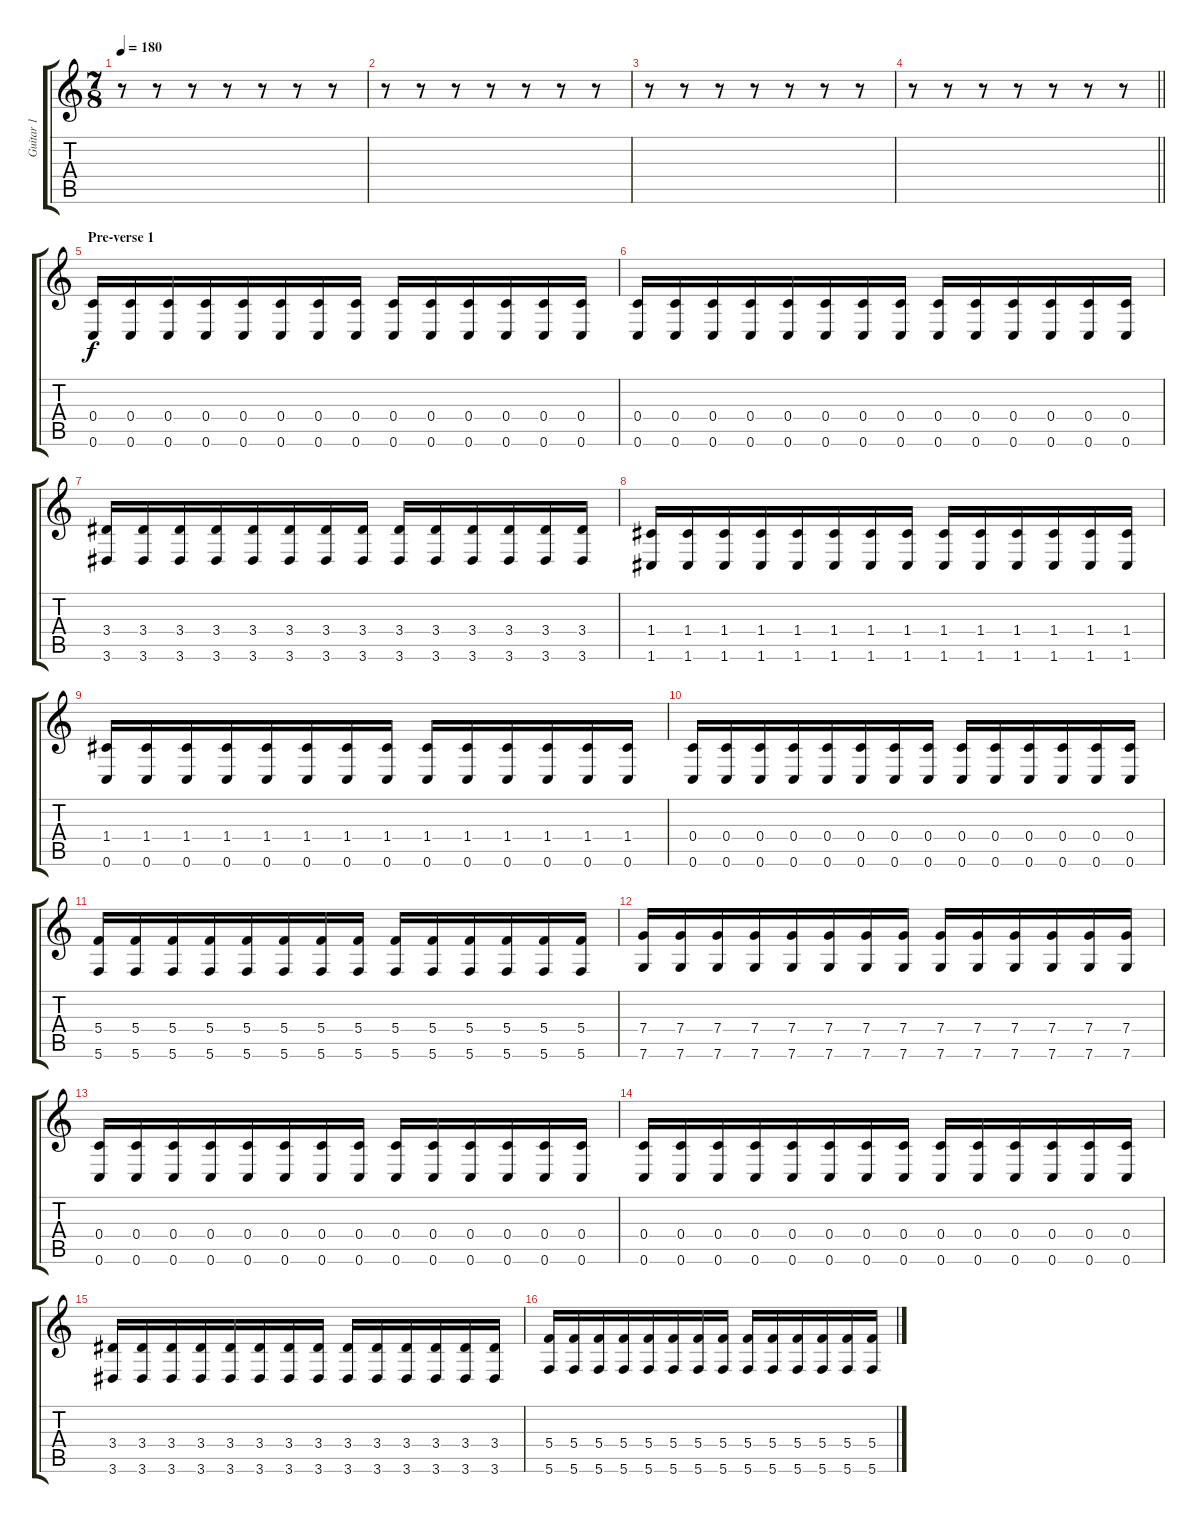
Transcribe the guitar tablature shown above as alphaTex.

\track ("Guitar 1" "Guitar 1") {instrument distortionguitar}
\staff {score tabs}
\tuning (D4 A3 F3 C3 G2 C2) {hide}
\ts (7 8)
\tempo 180
\clef g2
\ks c
r.8{dy f} r.8 r.8 r.8 r.8 r.8 r.8 |
r.8 r.8 r.8 r.8 r.8 r.8 r.8 |
r.8 r.8 r.8 r.8 r.8 r.8 r.8 |
\barLineRight lightlight
r.8 r.8 r.8 r.8 r.8 r.8 r.8 |
\section ("" "Pre-verse 1")
(0.4 0.6).16 (0.4 0.6).16 (0.4 0.6).16 (0.4 0.6).16 (0.4 0.6).16 (0.4 0.6).16 (0.4 0.6).16 (0.4 0.6).16 (0.4 0.6).16 (0.4 0.6).16 (0.4 0.6).16 (0.4 0.6).16 (0.4 0.6).16 (0.4 0.6).16 |
(0.4 0.6).16 (0.4 0.6).16 (0.4 0.6).16 (0.4 0.6).16 (0.4 0.6).16 (0.4 0.6).16 (0.4 0.6).16 (0.4 0.6).16 (0.4 0.6).16 (0.4 0.6).16 (0.4 0.6).16 (0.4 0.6).16 (0.4 0.6).16 (0.4 0.6).16 |
(3.4 3.6).16 (3.4 3.6).16 (3.4 3.6).16 (3.4 3.6).16 (3.4 3.6).16 (3.4 3.6).16 (3.4 3.6).16 (3.4 3.6).16 (3.4 3.6).16 (3.4 3.6).16 (3.4 3.6).16 (3.4 3.6).16 (3.4 3.6).16 (3.4 3.6).16 |
(1.4 1.6).16 (1.4 1.6).16 (1.4 1.6).16 (1.4 1.6).16 (1.4 1.6).16 (1.4 1.6).16 (1.4 1.6).16 (1.4 1.6).16 (1.4 1.6).16 (1.4 1.6).16 (1.4 1.6).16 (1.4 1.6).16 (1.4 1.6).16 (1.4 1.6).16 |
(1.4 0.6).16 (1.4 0.6).16 (1.4 0.6).16 (1.4 0.6).16 (1.4 0.6).16 (1.4 0.6).16 (1.4 0.6).16 (1.4 0.6).16 (1.4 0.6).16 (1.4 0.6).16 (1.4 0.6).16 (1.4 0.6).16 (1.4 0.6).16 (1.4 0.6).16 |
(0.4 0.6).16 (0.4 0.6).16 (0.4 0.6).16 (0.4 0.6).16 (0.4 0.6).16 (0.4 0.6).16 (0.4 0.6).16 (0.4 0.6).16 (0.4 0.6).16 (0.4 0.6).16 (0.4 0.6).16 (0.4 0.6).16 (0.4 0.6).16 (0.4 0.6).16 |
(5.4 5.6).16 (5.4 5.6).16 (5.4 5.6).16 (5.4 5.6).16 (5.4 5.6).16 (5.4 5.6).16 (5.4 5.6).16 (5.4 5.6).16 (5.4 5.6).16 (5.4 5.6).16 (5.4 5.6).16 (5.4 5.6).16 (5.4 5.6).16 (5.4 5.6).16 |
(7.4 7.6).16 (7.4 7.6).16 (7.4 7.6).16 (7.4 7.6).16 (7.4 7.6).16 (7.4 7.6).16 (7.4 7.6).16 (7.4 7.6).16 (7.4 7.6).16 (7.4 7.6).16 (7.4 7.6).16 (7.4 7.6).16 (7.4 7.6).16 (7.4 7.6).16 |
(0.4 0.6).16 (0.4 0.6).16 (0.4 0.6).16 (0.4 0.6).16 (0.4 0.6).16 (0.4 0.6).16 (0.4 0.6).16 (0.4 0.6).16 (0.4 0.6).16 (0.4 0.6).16 (0.4 0.6).16 (0.4 0.6).16 (0.4 0.6).16 (0.4 0.6).16 |
(0.4 0.6).16 (0.4 0.6).16 (0.4 0.6).16 (0.4 0.6).16 (0.4 0.6).16 (0.4 0.6).16 (0.4 0.6).16 (0.4 0.6).16 (0.4 0.6).16 (0.4 0.6).16 (0.4 0.6).16 (0.4 0.6).16 (0.4 0.6).16 (0.4 0.6).16 |
(3.4 3.6).16 (3.4 3.6).16 (3.4 3.6).16 (3.4 3.6).16 (3.4 3.6).16 (3.4 3.6).16 (3.4 3.6).16 (3.4 3.6).16 (3.4 3.6).16 (3.4 3.6).16 (3.4 3.6).16 (3.4 3.6).16 (3.4 3.6).16 (3.4 3.6).16 |
(5.4 5.6).16 (5.4 5.6).16 (5.4 5.6).16 (5.4 5.6).16 (5.4 5.6).16 (5.4 5.6).16 (5.4 5.6).16 (5.4 5.6).16 (5.4 5.6).16 (5.4 5.6).16 (5.4 5.6).16 (5.4 5.6).16 (5.4 5.6).16 (5.4 5.6).16
